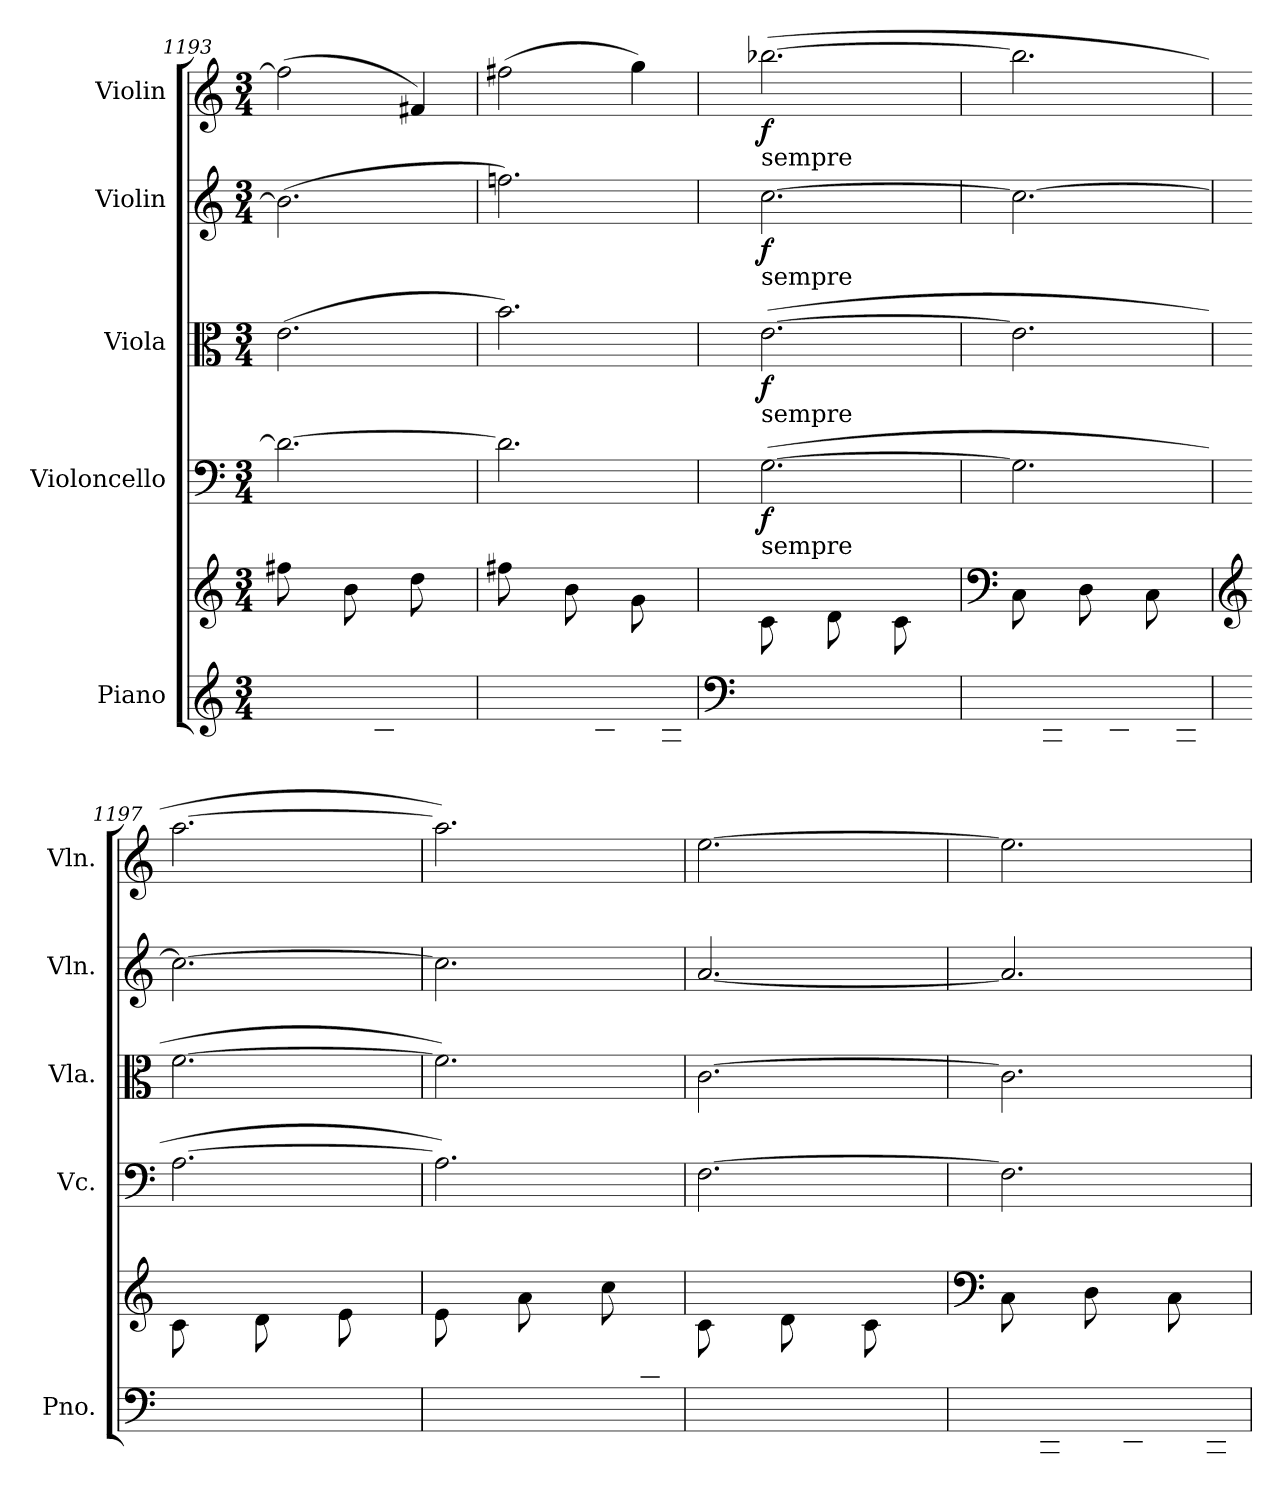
**kern	**kern	**kern	**dynam	**kern	**dynam	**kern	**dynam	**kern	**dynam
*part5	*part5	*part4	*part4	*part3	*part3	*part2	*part2	*part1	*part1
*staff6	*staff5	*staff4	*staff4	*staff3	*staff3	*staff2	*staff2	*staff1	*staff1
*I"Piano	*	*I"Violoncello	*	*I"Viola	*	*I"Violin	*	*I"Violin	*
*I'Pno.	*	*I'Vc.	*	*I'Vla.	*	*I'Vln.	*	*I'Vln.	*
*clefG2	*clefG2	*clefF4	*	*clefC3	*	*clefG2	*	*clefG2	*
*k[]	*k[]	*k[]	*	*k[]	*	*k[]	*	*k[]	*
*M3/4	*M3/4	*M3/4	*	*M3/4	*	*M3/4	*	*M3/4	*
=1193	=1193	=1193	=1193	=1193	=1193	=1193	=1193	=1193	=1193
*^	*	*	*	*	*	*	*	*	*
8ryy	8ryy	8ff#X\L	2.d\_	.	(2.e\	.	(2.b\]	.	(2ff#\]	.
8f#X/	8ryy	8ryy	.	.	.	.	.	.	.	.
8ryy	2ryy	8b\	.	.	.	.	.	.	.	.
8B/	.	8ryy	.	.	.	.	.	.	.	.
8ryy	.	8dd\	.	.	.	.	.	.	4f#X/)	.
8d/J	.	8ryy	.	.	.	.	.	.	.	.
!!LO:PB:g=z
=1194	=1194	=1194	=1194	=1194	=1194	=1194	=1194	=1194	=1194	=1194
8ryy	8rddyy	8ff#X\L	2.d\]	.	2.b\)	.	2.ffn\)	.	(2ff#X\	.
8f#X/	8ryy	8ryy	.	.	.	.	.	.	.	.
8ryy	2ryy	8b\	.	.	.	.	.	.	.	.
8B/	.	8ryy	.	.	.	.	.	.	.	.
8ryy	.	8g\	.	.	.	.	.	.	4gg\)	.
8G/J	.	8ryy	.	.	.	.	.	.	.	.
=1195	=1195	=1195	=1195	=1195	=1195	=1195	=1195	=1195	=1195	=1195
*clefF4	*	*	*	*	*	*	*	*	*	*
!	!	!	!	!	!	!	!	!	!LO:TX:b:t=sempre	!
!	!	!	!	!	!	!	!LO:TX:b:t=sempre	!	!	!
!	!	!	!	!	!LO:TX:b:t=sempre	!	!	!	!	!
!	!	!	!LO:TX:b:t=sempre	!	!	!	!	!	!	!
!	!	!	!	!LO:DY:b	!	!LO:DY:b	!	!LO:DY:b	!	!LO:DY:b
8ryy	8ryy	8c\L	([2.G\	f	([2.e\	f	[2.cc\	f	([2.bb-X\	f
8C/	8ryy	8ryy	.	.	.	.	.	.	.	.
8ryy	2ryy	8d\	.	.	.	.	.	.	.	.
8D/	.	8ryy	.	.	.	.	.	.	.	.
8ryy	.	8c\	.	.	.	.	.	.	.	.
8C/J	.	8ryy	.	.	.	.	.	.	.	.
=1196	=1196	=1196	=1196	=1196	=1196	=1196	=1196	=1196	=1196	=1196
*	*	*clefF4	*	*	*	*	*	*	*	*
8ryy	2.ryy	8C\L	2.G\]	.	2.e\]	.	2.cc\_	.	2.bb-\]	.
8CC/	.	8ryy	.	.	.	.	.	.	.	.
8ryy	.	8D\	.	.	.	.	.	.	.	.
8DD/	.	8ryy	.	.	.	.	.	.	.	.
8ryy	.	8C\	.	.	.	.	.	.	.	.
8CC/J	.	8ryy	.	.	.	.	.	.	.	.
=1197	=1197	=1197	=1197	=1197	=1197	=1197	=1197	=1197	=1197	=1197
*	*	*clefG2	*	*	*	*	*	*	*	*
8ryy	4ryy	8c\L	[2.A\	.	[2.f\	.	2.cc\_	.	[2.aa\	.
8C/	.	8ryy	.	.	.	.	.	.	.	.
8ryy	2ryy	8d\	.	.	.	.	.	.	.	.
8D/	.	8ryy	.	.	.	.	.	.	.	.
8ryy	.	8e\	.	.	.	.	.	.	.	.
8E/J	.	8ryy	.	.	.	.	.	.	.	.
=1198	=1198	=1198	=1198	=1198	=1198	=1198	=1198	=1198	=1198	=1198
8ryy	4ryy	8e\L	2.A\])	.	2.f\])	.	2.cc\]	.	2.aa\])	.
8E/	.	8ryy	.	.	.	.	.	.	.	.
8ryy	2ryy	8a\	.	.	.	.	.	.	.	.
8A/	.	8ryy	.	.	.	.	.	.	.	.
8ryy	.	8cc\	.	.	.	.	.	.	.	.
8c/J	.	8ryy	.	.	.	.	.	.	.	.
!!LO:LB:g=z
=1199	=1199	=1199	=1199	=1199	=1199	=1199	=1199	=1199	=1199	=1199
8ryy	4ryy	8c\L	[2.F\	.	[2.c\	.	[2.a/	.	[2.ee\	.
8C/	.	8ryy	.	.	.	.	.	.	.	.
8ryy	2ryy	8d\	.	.	.	.	.	.	.	.
8D/	.	8ryy	.	.	.	.	.	.	.	.
8ryy	.	8c\	.	.	.	.	.	.	.	.
8C/J	.	8ryy	.	.	.	.	.	.	.	.
=1200	=1200	=1200	=1200	=1200	=1200	=1200	=1200	=1200	=1200	=1200
*	*	*clefF4	*	*	*	*	*	*	*	*
8ryy	4ryy	8C\L	2.F\]	.	2.c\]	.	2.a/]	.	2.ee\]	.
8CC/	.	8ryy	.	.	.	.	.	.	.	.
8ryy	2ryy	8D\	.	.	.	.	.	.	.	.
8DD/	.	8ryy	.	.	.	.	.	.	.	.
8ryy	.	8C\	.	.	.	.	.	.	.	.
8CC/J	.	8ryy	.	.	.	.	.	.	.	.
*v	*v	*	*	*	*	*	*	*	*	*
=	=	=	=	=	=	=	=	=	=
*-	*-	*-	*-	*-	*-	*-	*-	*-	*-
